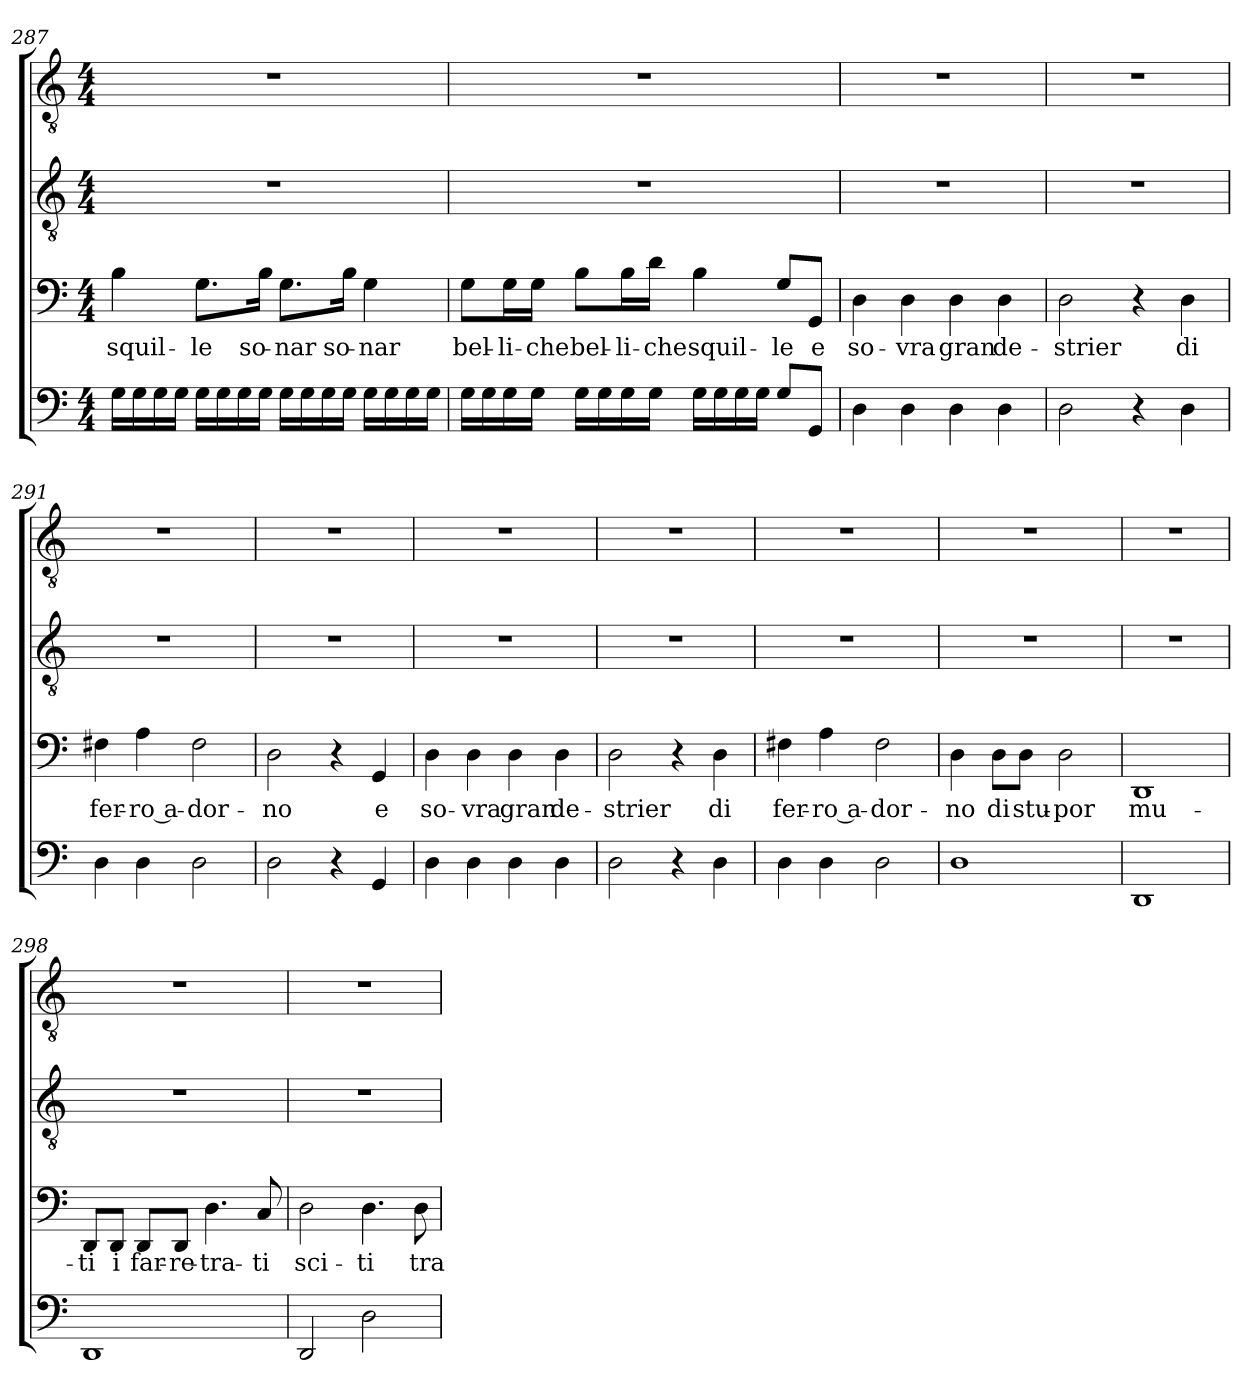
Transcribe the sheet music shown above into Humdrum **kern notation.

**kern	**kern	**text	**kern	**kern
*part4	*part3	*part3	*part2	*part1
*staff4	*staff3	*staff3	*staff2	*staff1
*clefF4	*clefF4	*	*clefGv2	*clefGv2
*k[]	*k[]	*	*k[]	*k[]
*C:	*C:	*	*C:	*C:
*M4/4	*M4/4	*	*M4/4	*M4/4
=287	=287	=287	=287	=287
!	!	!LO:LY:b	!	!
16G\LL	4B\	squil-	1r	1r
16G\	.	.	.	.
16G\	.	.	.	.
16G\JJ	.	.	.	.
!	!	!LO:LY:b	!	!
16G\LL	8.G\L	-le	.	.
16G\	.	.	.	.
16G\	.	.	.	.
!	!	!LO:LY:b	!	!
16G\JJ	16B\Jk	so-	.	.
!	!	!LO:LY:b	!	!
16G\LL	8.G\L	-nar	.	.
16G\	.	.	.	.
16G\	.	.	.	.
!	!	!LO:LY:b	!	!
16G\JJ	16B\Jk	so-	.	.
!	!	!LO:LY:b	!	!
16G\LL	4G\	-nar	.	.
16G\	.	.	.	.
16G\	.	.	.	.
16G\JJ	.	.	.	.
!!LO:LB:g=z
=288	=288	=288	=288	=288
!	!	!LO:LY:b	!	!
16G\LL	8G\L	bel-	1r	1r
16G\	.	.	.	.
!	!	!LO:LY:b	!	!
16G\	16G\L	-li-	.	.
!	!	!LO:LY:b	!	!
16G\JJ	16G\JJ	-che	.	.
!	!	!LO:LY:b	!	!
16G\LL	8B\L	bel-	.	.
16G\	.	.	.	.
!	!	!LO:LY:b	!	!
16G\	16B\L	-li-	.	.
!	!	!LO:LY:b	!	!
16G\JJ	16d\JJ	-che	.	.
!	!	!LO:LY:b	!	!
16G\LL	4B\	squil-	.	.
16G\	.	.	.	.
16G\	.	.	.	.
16G\JJ	.	.	.	.
!	!	!LO:LY:b	!	!
8G/L	8G/L	-le	.	.
!	!	!LO:LY:b	!	!
8GG/J	8GG/J	e	.	.
=289	=289	=289	=289	=289
!	!	!LO:LY:b	!	!
4D\	4D\	so-	1r	1r
!	!	!LO:LY:b	!	!
4D\	4D\	-vra	.	.
!	!	!LO:LY:b	!	!
4D\	4D\	gran	.	.
!	!	!LO:LY:b	!	!
4D\	4D\	de-	.	.
=290	=290	=290	=290	=290
!	!	!LO:LY:b	!	!
2D\	2D\	-strier	1r	1r
4r	4r	.	.	.
!	!	!LO:LY:b	!	!
4D\	4D\	di	.	.
=291	=291	=291	=291	=291
!	!	!LO:LY:b	!	!
4D\	4F#X\	fer-	1r	1r
!	!	!LO:LY:b	!	!
4D\	4A\	-ro a-	.	.
!	!	!LO:LY:b	!	!
2D\	2F#\	-dor-	.	.
!!LO:LB:g=z
=292	=292	=292	=292	=292
!	!	!LO:LY:b	!	!
2D\	2D\	-no	1r	1r
4r	4r	.	.	.
!	!	!LO:LY:b	!	!
4GG/	4GG/	e	.	.
=293	=293	=293	=293	=293
!	!	!LO:LY:b	!	!
4D\	4D\	so-	1r	1r
!	!	!LO:LY:b	!	!
4D\	4D\	-vra	.	.
!	!	!LO:LY:b	!	!
4D\	4D\	gran	.	.
!	!	!LO:LY:b	!	!
4D\	4D\	de-	.	.
=294	=294	=294	=294	=294
!	!	!LO:LY:b	!	!
2D\	2D\	-strier	1r	1r
4r	4r	.	.	.
!	!	!LO:LY:b	!	!
4D\	4D\	di	.	.
=295	=295	=295	=295	=295
!	!	!LO:LY:b	!	!
4D\	4F#X\	fer-	1r	1r
!	!	!LO:LY:b	!	!
4D\	4A\	-ro a-	.	.
!	!	!LO:LY:b	!	!
2D\	2F#\	-dor-	.	.
=296	=296	=296	=296	=296
!	!	!LO:LY:b	!	!
1D	4D\	-no	1r	1r
!	!	!LO:LY:b	!	!
.	8D\L	di	.	.
!	!	!LO:LY:b	!	!
.	8D\J	stu-	.	.
!	!	!LO:LY:b	!	!
.	2D\	-por	.	.
=297	=297	=297	=297	=297
!	!	!LO:LY:b	!	!
1DD	1DD	mu-	1r	1r
!!LO:LB:g=z
=298	=298	=298	=298	=298
!	!	!LO:LY:b	!	!
1DD	8DD/L	-ti	1r	1r
!	!	!LO:LY:b	!	!
.	8DD/J	i	.	.
!	!	!LO:LY:b	!	!
.	8DD/L	far-	.	.
!	!	!LO:LY:b	!	!
.	8DD/J	-re-	.	.
!	!	!LO:LY:b	!	!
.	4.D\	-tra-	.	.
!	!	!LO:LY:b	!	!
.	8C/	-ti	.	.
=299	=299	=299	=299	=299
!	!	!LO:LY:b	!	!
2DD/	2D\	sci-	1r	1r
!	!	!LO:LY:b	!	!
2D\	4.D\	-ti	.	.
!	!	!LO:LY:b	!	!
.	8D\	tra	.	.
=	=	=	=	=
*-	*-	*-	*-	*-
